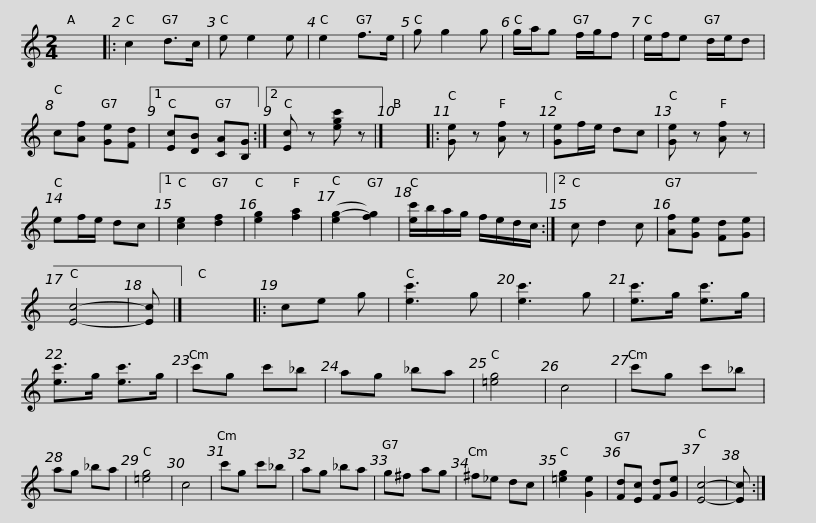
X:1
L:1/8
M:2/4
I:linebreak $
K:C
V:1 treble
V:1
 x4 |: c2 d>c | e e2 e | e2 f>e | g g2 g | %5
 g/a/g f/g/f | e/f/e d/e/d | c[Af] [Ge][Fd] |1 [Ec][DB] [CA][B,G] :|2 [Ec] z [egc'] z |]$ %10
 x4 |: [Ge] z [Af] z | [Ge]f/e/ dc | [Ge] z [Af] z | ef/e/ dc |1 %15
 [ce]2 [df]2 | [eg]2 [fa]2 | ([eg-]2 [fg]2) | [ec']/b/a/g/ f/e/d/c/ :|2 c d2 c | %20
 [Af][Ge] [Fd][Ge] |$ [Ec]4- | [Ec] |] x4 |: ce g | %25
 [ec']3 g | [ec']3 g | [ec']>g [ec']>g | [ec']>g [ec']>g | c'g c'_b | %30
 ag _ba | [=eg]4 | c4 |$ c'g c'_b | ag _ba | %35
 [=eg]4 | c4 | c'g c'_b | ag _ba | g^f ag | %40
 ^f_e dc | [=eg]2 [Ge]2 | [Fd][Ec] [Fd][Ge] | [Ec]4- |$ [Ec] :| %45
